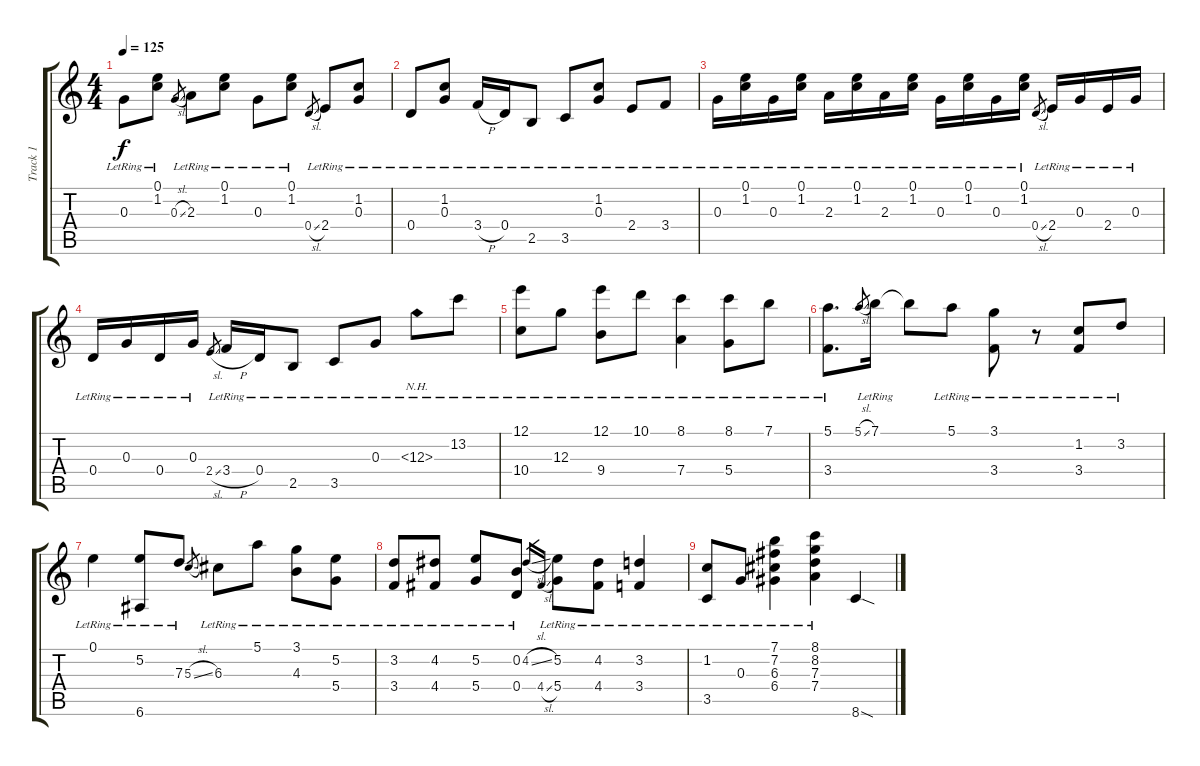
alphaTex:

\track ("Track 1" "Track 1") {instrument acousticguitarsteel}
\staff {score tabs}
\tuning (E4 B3 G3 D3 A2 E2) {hide}
\ts (4 4)
\tempo 125
\clef g2
\ks c
0.3{lr}.8{dy f} (0.1{lr} 1.2{lr}).8 0.3{sl}.8{gr} 2.3{lr}.8 (0.1{lr} 1.2{lr}).8 0.3{lr}.8 (0.1{lr} 1.2{lr}).8 0.4{sl}.8{gr} 2.4{lr}.8 (1.2{lr} 0.3{lr}).8 |
0.4{lr}.8 (1.2{lr} 0.3{lr}).8 3.4{h lr}.16 0.4{lr}.16 2.5{lr}.8 3.5{lr}.8 (1.2{lr} 0.3{lr}).8 2.4{lr}.8 3.4{lr}.8 |
0.3{lr}.16 (0.1{lr} 1.2{lr}).16 0.3{lr}.16 (0.1{lr} 1.2{lr}).16 2.3{lr}.16 (0.1{lr} 1.2{lr}).16 2.3{lr}.16 (0.1{lr} 1.2{lr}).16 0.3{lr}.16 (0.1{lr} 1.2{lr}).16 0.3{lr}.16 (0.1{lr} 1.2{lr}).16 0.4{sl}.8{gr} 2.4{lr}.16 0.3{lr}.16 2.4{lr}.16 0.3{lr}.16 |
0.4{lr}.16 0.3{lr}.16 0.4{lr}.16 0.3{lr}.16 2.4{sl}.8{gr} 3.4{h lr}.16 0.4{lr}.16 2.5{lr}.8 3.5{lr}.8 0.3{lr}.8 12.3{nh lr}.8 13.2{lr}.8 |
(12.1{lr} 10.4{lr}).8 12.3{lr}.8 (12.1{lr} 9.4{lr}).8 10.1{lr}.8 (8.1 7.4{lr}).4 (8.1{lr} 5.4{lr}).8 7.1{lr}.8 |
(5.1{lr} 3.4{lr}).8{d} 5.1{sl}.8{gr} 7.1{lr}.16 7.1{t}.8 5.1{lr}.8 (3.1{lr} 3.4{lr}).8 r.8 (1.2{lr} 3.4{lr}).8 3.2{lr}.8 |
0.1{lr}.4 (5.2{lr} 6.6{lr}).8 7.3{lr}.8 5.3{sl}.8{gr} 6.3{lr}.8 5.1{lr}.8 (3.1{lr} 4.3{lr}).8 (5.2{lr} 5.4{lr}).8 |
(3.2{lr} 3.4{lr}).8 (4.2{lr} 4.4{lr}).8 (5.2{lr} 5.4{lr}).8 (0.2{lr} 0.4{lr}).8 4.2{sl}.16{gr} 4.4{sl}.16{gr} (5.2{lr} 5.4{lr}).8 (4.2{lr} 4.4{lr}).8 (3.2{lr} 3.4{lr}).4 |
(1.2{lr} 3.5{lr}).8 0.3{lr}.8 (7.1 7.2 6.3 6.4{lr}).4 (8.1 8.2 7.3 7.4{lr}).4 8.6{sod}.4
